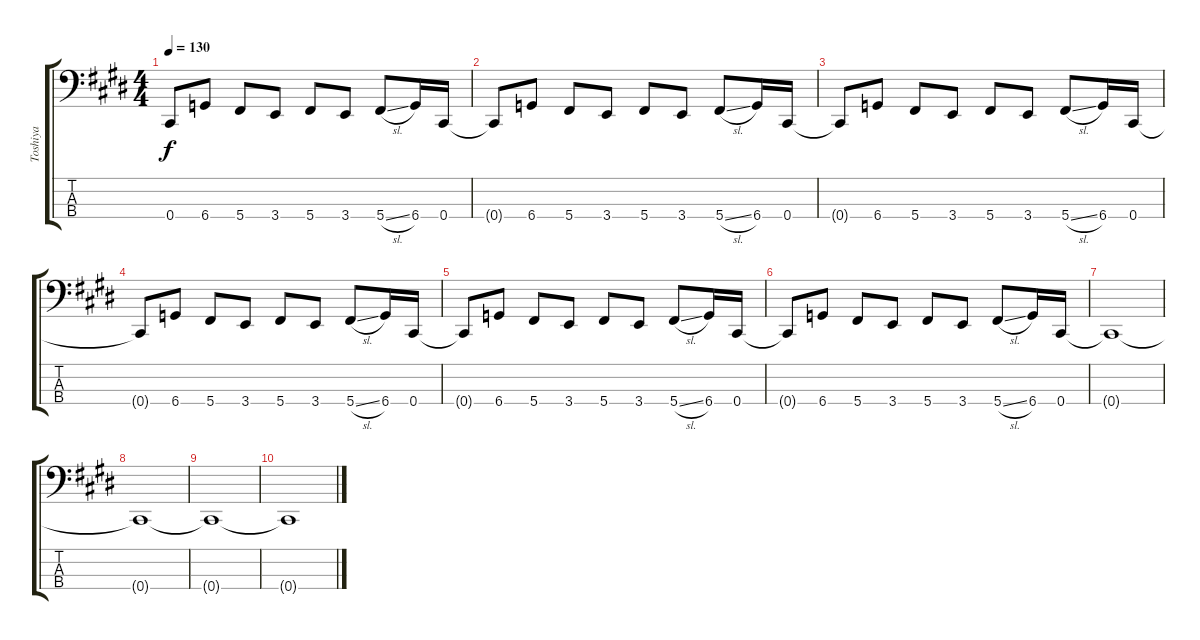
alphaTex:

\track ("Toshiya" "Toshiya") {instrument electricbasspick}
\staff {score tabs}
\tuning (E2 B1 Gb1 Db1) {hide}
\ts (4 4)
\tempo 130
\clef f4
\ks c#minor
0.4{t}.8{dy f} 6.4.8 5.4.8 3.4.8 5.4.8 3.4.8 5.4{sl}.8 6.4.16 0.4.16 |
0.4{t}.8 6.4.8 5.4.8 3.4.8 5.4.8 3.4.8 5.4{sl}.8 6.4.16 0.4.16 |
0.4{t}.8 6.4.8 5.4.8 3.4.8 5.4.8 3.4.8 5.4{sl}.8 6.4.16 0.4.16 |
0.4{t}.8 6.4.8 5.4.8 3.4.8 5.4.8 3.4.8 5.4{sl}.8 6.4.16 0.4.16 |
0.4{t}.8 6.4.8 5.4.8 3.4.8 5.4.8 3.4.8 5.4{sl}.8 6.4.16 0.4.16 |
0.4{t}.8 6.4.8 5.4.8 3.4.8 5.4.8 3.4.8 5.4{sl}.8 6.4.16 0.4.16 |
0.4{t}.1 |
0.4{t}.1 |
0.4{t}.1 |
0.4{t}.1
